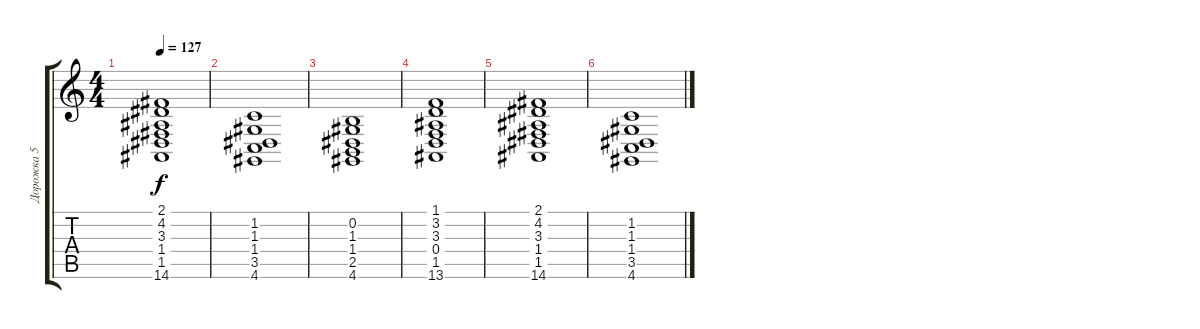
\track ("Дорожка 5" "Дорожка 5") {instrument fx7echoes}
\staff {score tabs}
\tuning (E4 B3 G3 D3 A2 E2) {hide}
\ts (4 4)
\tempo 127
\clef g2
\ks c
(2.1 4.2 3.3 1.4 1.5 14.6).1{dy f} |
(1.2 1.3 1.4 3.5 4.6).1 |
(0.2 1.3 1.4 2.5 4.6).1 |
(1.1 3.2 3.3 0.4 1.5 13.6).1 |
(2.1 4.2 3.3 1.4 1.5 14.6).1 |
(1.2 1.3 1.4 3.5 4.6).1
